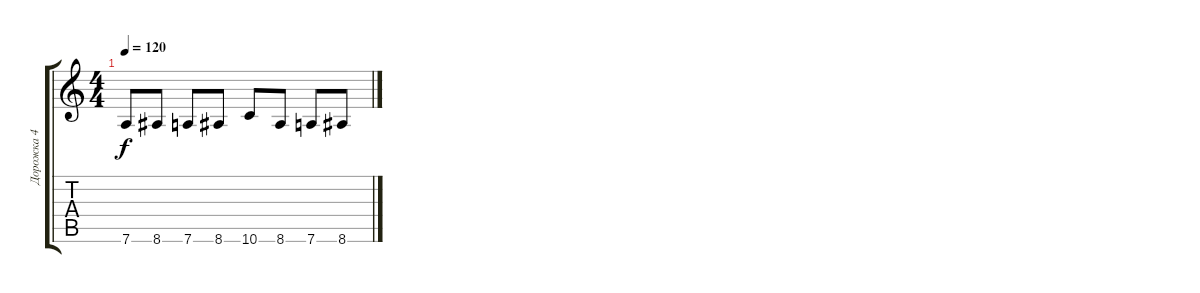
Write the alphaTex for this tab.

\track ("Дорожка 4" "Дорожка 4") {instrument overdrivenguitar}
\staff {score tabs}
\tuning (E4 B3 G3 D3 A2 D2) {hide}
\ts (4 4)
\tempo 120
\clef g2
\ks c
7.6.8{dy f} 8.6.8 7.6.8 8.6.8 10.6.8 8.6.8 7.6.8 8.6.8
